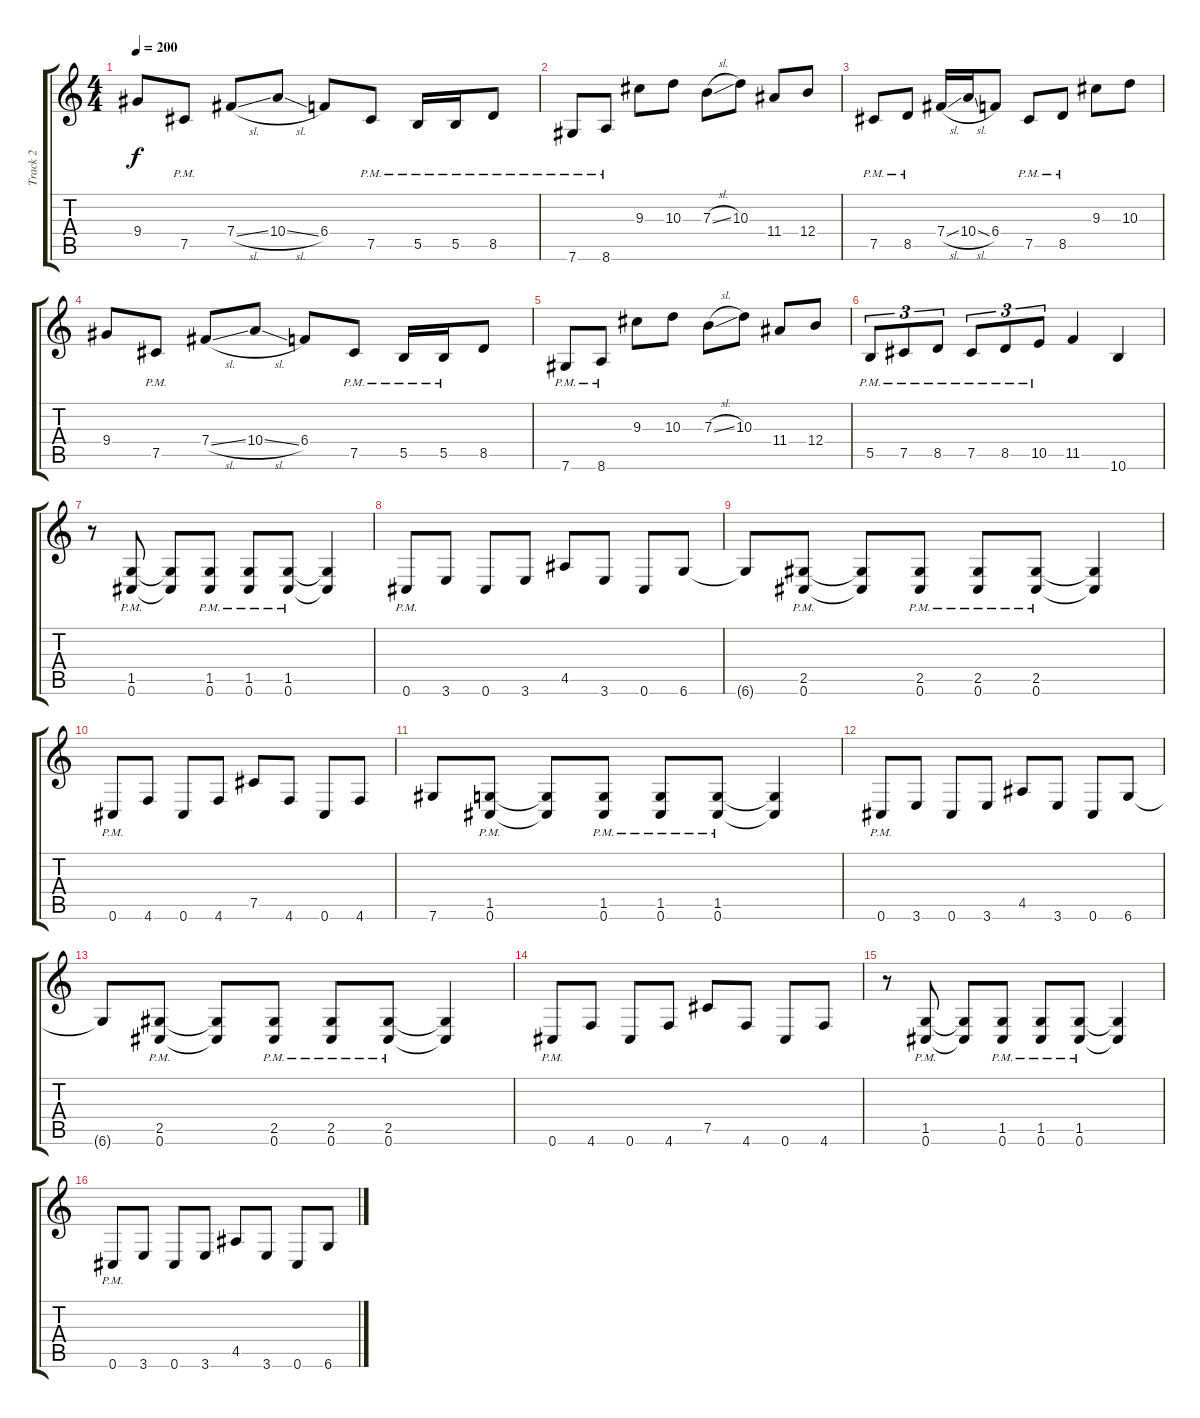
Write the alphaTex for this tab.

\track ("Track 2" "Track 2") {instrument distortionguitar}
\staff {score tabs}
\tuning (Db4 Ab3 E3 B2 Gb2 Db2) {hide}
\ts (4 4)
\tempo 200
\clef g2
\ks c
9.4.8{dy f} 7.5{pm}.8 7.4{sl}.8 10.4{sl}.8 6.4.8 7.5{pm}.8 5.5{pm}.16 5.5{pm}.16 8.5{pm}.8 |
7.6{pm}.8 8.6{pm}.8 9.3.8 10.3.8 7.3{sl}.8 10.3.8 11.4.8 12.4.8 |
7.5{pm}.8 8.5{pm}.8 7.4{sl}.16 10.4{sl}.16 6.4.8 7.5{pm}.8 8.5{pm}.8 9.3.8 10.3.8 |
9.4.8 7.5{pm}.8 7.4{sl}.8 10.4{sl}.8 6.4.8 7.5{pm}.8 5.5{pm}.16 5.5{pm}.16 8.5.8 |
7.6{pm}.8 8.6{pm}.8 9.3.8 10.3.8 7.3{sl}.8 10.3.8 11.4.8 12.4.8 |
5.5{pm}.8{tu (3 2)} 7.5{pm}.8{tu (3 2)} 8.5{pm}.8{tu (3 2)} 7.5{pm}.8{tu (3 2)} 8.5{pm}.8{tu (3 2)} 10.5{pm}.8{tu (3 2)} 11.5.4 10.6.4 |
r.8 (1.5{pm} 0.6{pm}).8 (1.5{t} 0.6{t}).8 (1.5{pm} 0.6{pm}).8 (1.5{pm} 0.6{pm}).8 (1.5{pm} 0.6{pm}).8 (1.5{t} 0.6{t}).4 |
0.6{pm}.8 3.6.8 0.6.8 3.6.8 4.5.8 3.6.8 0.6.8 6.6.8 |
6.6{t}.8 (2.5{pm} 0.6{pm}).8 (2.5{t} 0.6{t}).8 (2.5{pm} 0.6{pm}).8 (2.5{pm} 0.6{pm}).8 (2.5{pm} 0.6{pm}).8 (2.5{t} 0.6{t}).4 |
0.6{pm}.8 4.6.8 0.6.8 4.6.8 7.5.8 4.6.8 0.6.8 4.6.8 |
7.6.8 (1.5{pm} 0.6{pm}).8 (1.5{t} 0.6{t}).8 (1.5{pm} 0.6{pm}).8 (1.5{pm} 0.6{pm}).8 (1.5{pm} 0.6{pm}).8 (1.5{t} 0.6{t}).4 |
0.6{pm}.8 3.6.8 0.6.8 3.6.8 4.5.8 3.6.8 0.6.8 6.6.8 |
6.6{t}.8 (2.5{pm} 0.6{pm}).8 (2.5{t} 0.6{t}).8 (2.5{pm} 0.6{pm}).8 (2.5{pm} 0.6{pm}).8 (2.5{pm} 0.6{pm}).8 (2.5{t} 0.6{t}).4 |
0.6{pm}.8 4.6.8 0.6.8 4.6.8 7.5.8 4.6.8 0.6.8 4.6.8 |
r.8 (1.5{pm} 0.6{pm}).8 (1.5{t} 0.6{t}).8 (1.5{pm} 0.6{pm}).8 (1.5{pm} 0.6{pm}).8 (1.5{pm} 0.6{pm}).8 (1.5{t} 0.6{t}).4 |
0.6{pm}.8 3.6.8 0.6.8 3.6.8 4.5.8 3.6.8 0.6.8 6.6.8
